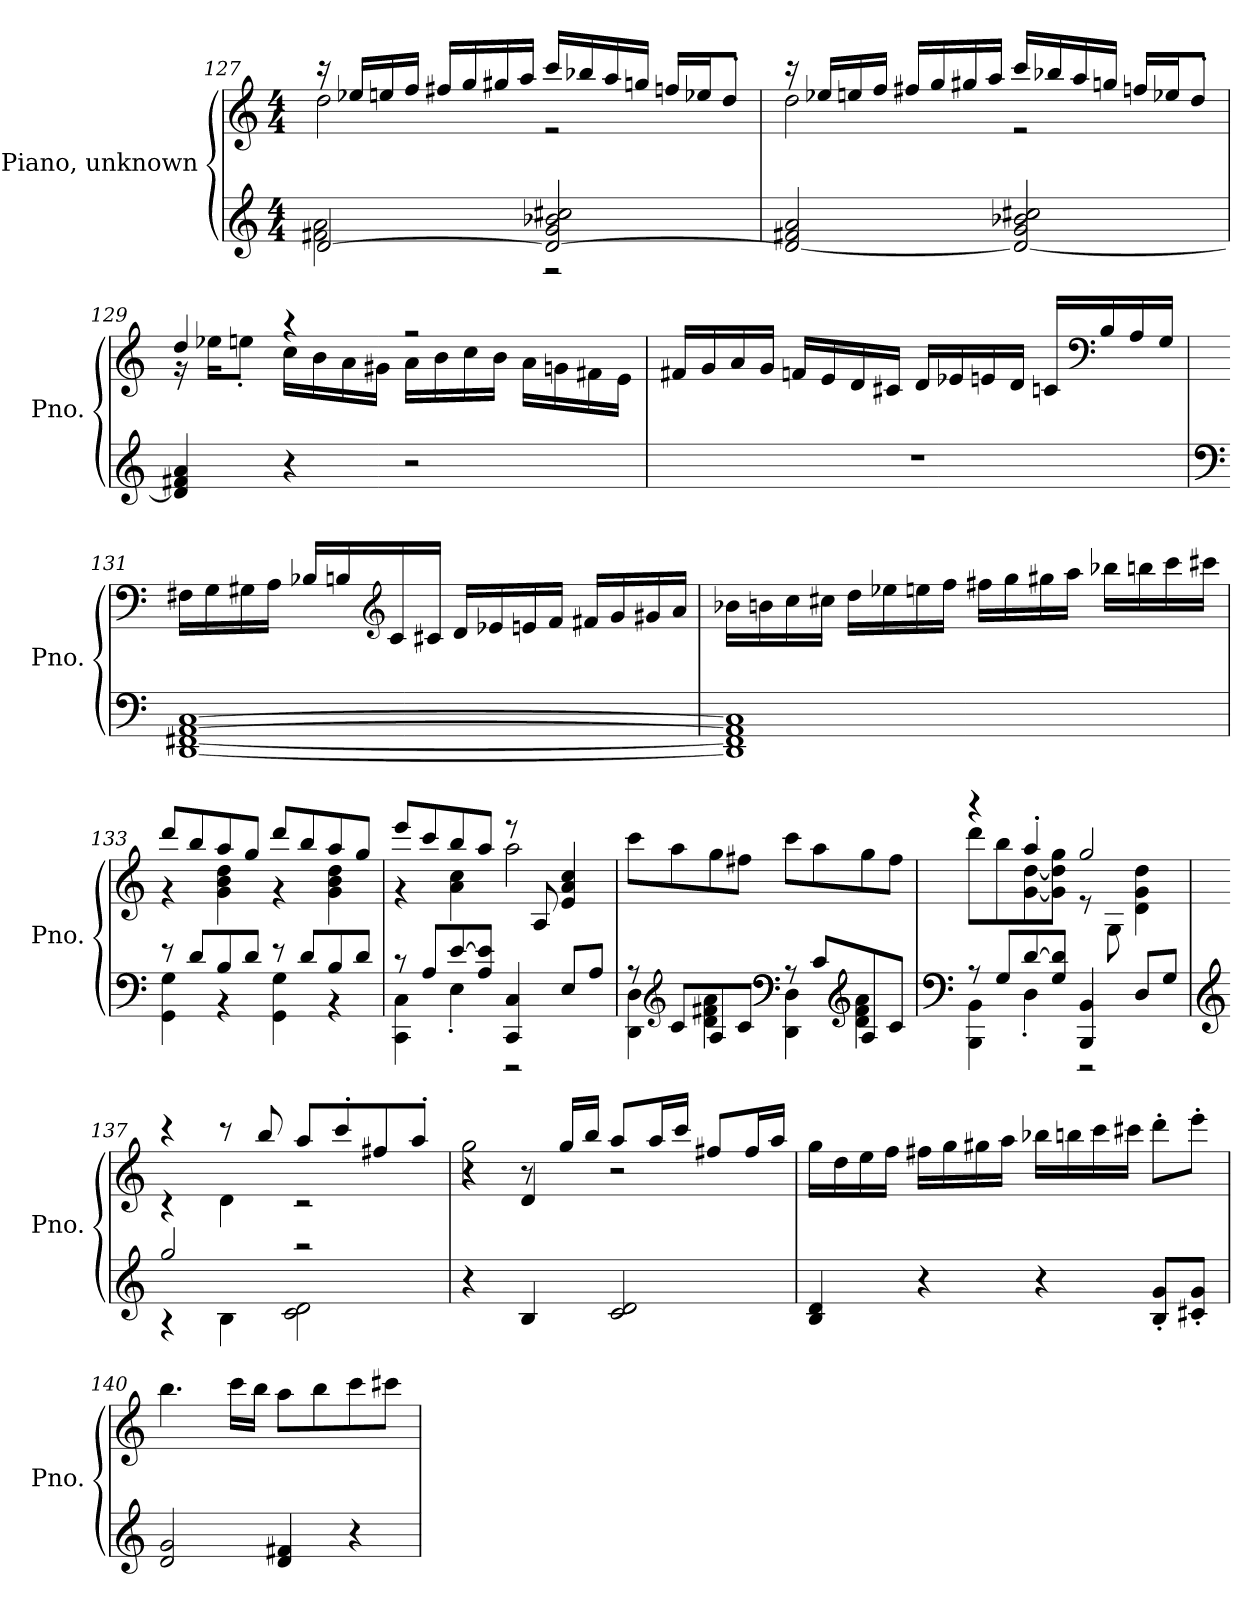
**kern	**kern
*part1	*part1
*staff2	*staff1
*I"Piano, unknown	*
*I'Pno.	*
!!LO:LB:g=z
*clefG2	*clefG2
*k[]	*k[]
*M4/4	*M4/4
=127	=127
*^	*^
[2d/	2f#X\ 2a\	16r	2dd\
.	.	16ee-X/LL	.
.	.	16een/	.
.	.	16ff/JJ	.
.	.	16ff#X/LL	.
.	.	16gg/	.
.	.	16gg#X/	.
.	.	16aa/JJ	.
2d/_ 2g/ 2b-X/ 2cc#X/	2r	16ccc/LL	2r
.	.	16bb-X/	.
.	.	16aa/	.
.	.	16ggn/JJ	.
.	.	16ffn/LL	.
.	.	16ee-X/J	.
.	.	8dd'/J	.
*v	*v	*	*
=128	=128	=128
2d/_ 2f#X/ 2a/	16r	2dd\
.	16ee-X/LL	.
.	16een/	.
.	16ff/JJ	.
.	16ff#X/LL	.
.	16gg/	.
.	16gg#X/	.
.	16aa/JJ	.
2d/_ 2g/ 2b-X/ 2cc#X/	16ccc/LL	2r
.	16bb-X/	.
.	16aa/	.
.	16ggn/JJ	.
.	16ffn/LL	.
.	16ee-X/J	.
.	8dd'/J	.
!!LO:PB:g=z	!!
=129	=129	=129
4d/] 4f#X/ 4a/	4dd/	16r
.	.	16ee-X\KL
.	.	8een'\J
4r	4r	16cc\LL
.	.	16b\
.	.	16a\
.	.	16g#X\JJ
2r	2r	16a\LL
.	.	16b\
.	.	16cc\
.	.	16b\JJ
.	.	16a\LL
.	.	16gn\
.	.	16f#X\
.	.	16e\JJ
*	*v	*v
=130	=130
1r	16f#X/LL
.	16g/
.	16a/
.	16g/JJ
.	16fn/LL
.	16e/
.	16d/
.	16c#X/JJ
.	16d/LL
.	16e-X/
.	16en/
.	16d/JJ
.	16cn/LL
*	*clefF4
.	16B/
.	16A/
.	16G/JJ
!!LO:LB:g=z
=131	=131
*clefF4	*
[1DD [1FF#X [1AA [1C	16F#X\LL
.	16G\
.	16G#X\
.	16A\JJ
.	16B-X/LL
.	16Bn/
*	*clefG2
.	16c/
.	16c#X/JJ
.	16d/LL
.	16e-X/
.	16en/
.	16f/JJ
.	16f#X/LL
.	16g/
.	16g#X/
.	16a/JJ
!!LO:LB:g=z
=132	=132
1DD] 1FF#] 1AA] 1C]	16b-X\LL
.	16bn\
.	16cc\
.	16cc#X\JJ
.	16dd\LL
.	16ee-X\
.	16een\
.	16ff\JJ
.	16ff#X\LL
.	16gg\
.	16gg#X\
.	16aa\JJ
.	16bb-X\LL
.	16bbn\
.	16ccc\
.	16ccc#X\JJ
=133	=133
*^	*^
8r	4GG\ 4G\	8ddd/L	4r
8d/L	.	8bb/	.
8B/	4r	8aa/	4g\ 4b\ 4dd\
8d/J	.	8gg/J	.
8r	4GG\ 4G\	8ddd/L	4r
8d/L	.	8bb/	.
8B/	4r	8aa/	4g\ 4b\ 4dd\
8d/J	.	8gg/J	.
=134	=134	=134	=134
8r	4CC\ 4C\	8eee/L	4r
8A/L	.	8ccc/	.
[8e/	4E'\	8bb/	4a\ 4cc\
8A/ 8e/]J	.	8aa/J	.
4CC/ 4C/	2r	8r	2aa\
.	.	8A/	.
8E/L	.	4e/ 4a/ 4cc/	.
8A/J	.	.	.
*	*	*v	*v
!!LO:LB:g=z
=135	=135	=135
8r	4DD\ 4D\	8ccc\L
*clefG2	*	*
8c/L	.	8aa\
8A/	4d\ 4f#X\ 4a\	8gg\
8c/J	.	8ff#X\J
*clefF4	*	*
8r	4DD\ 4D\	8ccc\L
8c/L	.	8aa\
*clefG2	*	*
8A/	4d\ 4f#\ 4a\	8gg\
8c/J	.	8ff#\J
=136	=136	=136
*clefF4	*	*
*	*	*^
8r	4BBB\ 4BB\	4r	8ddd\L
8G/L	.	.	8bb\
[8d/	4D'\	4aa'/	[8g\ [8dd\
8G/ 8d/]J	.	.	8g\] 8dd\] 8gg\J
4BBB/ 4BB/	2r	2gg/	8r
.	.	.	8G\
8D/L	.	.	4d\ 4g\ 4dd\
8G/J	.	.	.
=137	=137	=137	=137
*clefG2	*	*	*
2gg/	4r	4r	4r
.	4B\	8r	4d\
.	.	8bb/	.
2r	2c\ 2d\	8aa/L	2r
.	.	8ccc'/	.
.	.	8ff#X/	.
.	.	8aa'/J	.
*v	*v	*	*
!!LO:LB:g=z
=138	=138	=138
*	*	*^
4r	4r	2gg\	4r
4B/	8r	.	4d/
.	16gg/LL	.	.
.	16bb/JJ	.	.
2c/ 2d/	8aa/L	2r	2r
.	16aa/L	.	.
.	16ccc/JJ	.	.
.	8ff#X/L	.	.
.	16ff#/L	.	.
.	16aa/JJ	.	.
*	*v	*v	*v
=139	=139
4B/ 4d/	16gg\LL
.	16dd\
.	16ee\
.	16ff\JJ
4r	16ff#X\LL
.	16gg\
.	16gg#X\
.	16aa\JJ
4r	16bb-X\LL
.	16bbn\
.	16ccc\
.	16ccc#X\JJ
8B/' 8g/'L	8ddd'\L
8c#X/' 8g/'J	8eee'\J
=140	=140
2d/ 2g/	4.bb\
.	16ccc\LL
.	16bb\JJ
4d/ 4f#X/	8aa\L
.	8bb\
4r	8ccc\
.	8ccc#X\J
=	=
*-	*-
